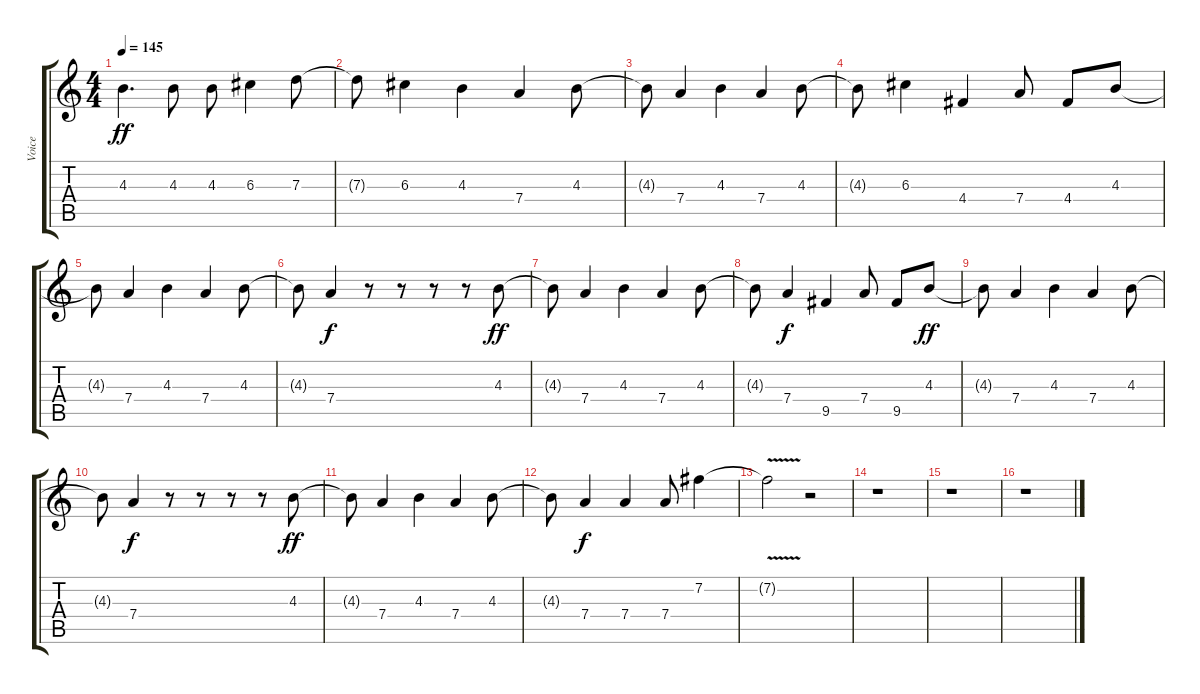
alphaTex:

\track ("Voice" "Voice") {instrument electricguitarjazz}
\staff {score tabs}
\tuning (E4 B3 G3 D3 A2 E2) {hide}
\ts (4 4)
\tempo 145
\clef g2
\ks c
4.3{t}.4{d dy ff} 4.3.8 4.3.8 6.3.4 7.3.8 |
7.3{t}.8 6.3.4 4.3.4 7.4.4 4.3.8 |
4.3{t}.8 7.4.4 4.3.4 7.4.4 4.3.8 |
4.3{t}.8 6.3.4 4.4.4 7.4.8 4.4.8 4.3.8 |
4.3{t}.8 7.4.4 4.3.4 7.4.4 4.3.8 |
4.3{t}.8 7.4.4{dy f} r.8 r.8 r.8 r.8 4.3.8{dy ff} |
4.3{t}.8 7.4.4 4.3.4 7.4.4 4.3.8 |
4.3{t}.8 7.4.4{dy f} 9.5.4 7.4.8 9.5.8 4.3.8{dy ff} |
4.3{t}.8 7.4.4 4.3.4 7.4.4 4.3.8 |
4.3{t}.8 7.4.4{dy f} r.8 r.8 r.8 r.8 4.3.8{dy ff} |
4.3{t}.8 7.4.4 4.3.4 7.4.4 4.3.8 |
4.3{t}.8 7.4.4{dy f} 7.4.4 7.4.8 7.2.4 |
7.2{v t}.2 r.2 |
r.1 |
r.1 |
r.1
